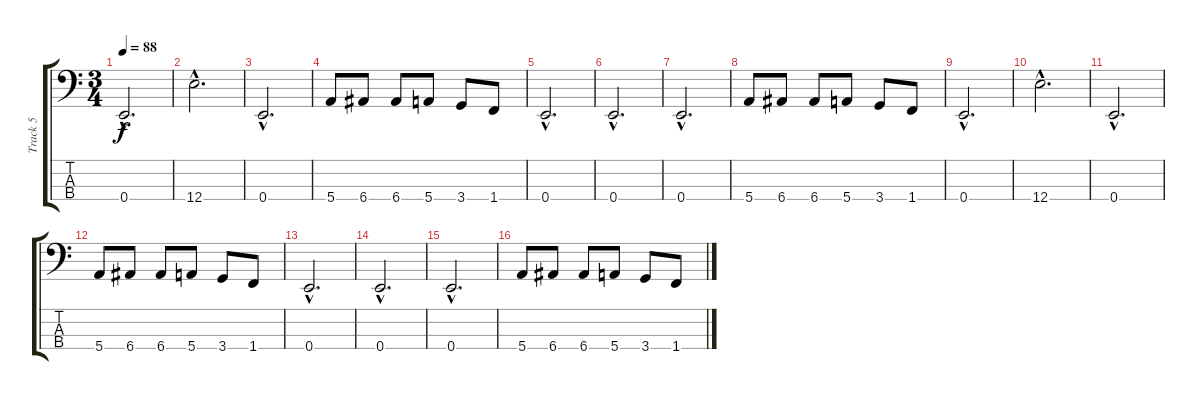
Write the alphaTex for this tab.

\track ("Track 5" "Track 5") {instrument electricbasspick}
\staff {score tabs}
\tuning (G2 D2 A1 E1) {hide}
\ts (3 4)
\tempo 88
\clef f4
\ks c
0.4{hac}.2{d dy f} |
12.4{hac}.2{d} |
0.4{hac}.2{d} |
5.4.8 6.4.8 6.4.8 5.4.8 3.4.8 1.4.8 |
0.4{hac}.2{d} |
0.4{hac}.2{d} |
0.4{hac}.2{d} |
5.4.8 6.4.8 6.4.8 5.4.8 3.4.8 1.4.8 |
0.4{hac}.2{d} |
12.4{hac}.2{d} |
0.4{hac}.2{d} |
5.4.8 6.4.8 6.4.8 5.4.8 3.4.8 1.4.8 |
0.4{hac}.2{d} |
0.4{hac}.2{d} |
0.4{hac}.2{d} |
5.4.8 6.4.8 6.4.8 5.4.8 3.4.8 1.4.8
